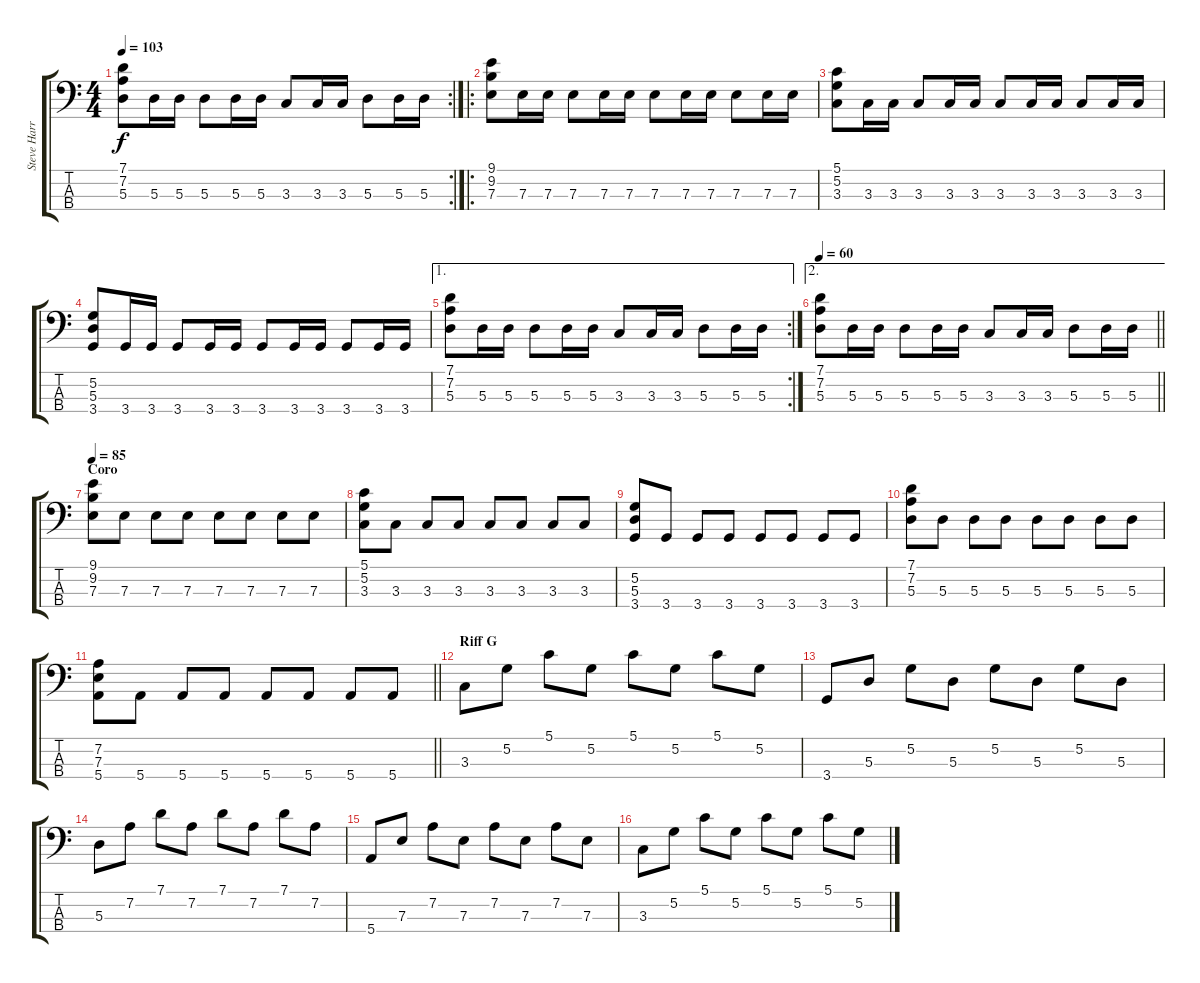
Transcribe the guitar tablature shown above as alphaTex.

\track ("Steve Harris" "Steve Harr") {instrument electricbassfinger}
\staff {score tabs}
\tuning (G2 D2 A1 E1) {hide}
\rc 2
\ts (4 4)
\tempo 103
\clef f4
\ks c
(7.1 7.2 5.3).8{dy f} 5.3.16 5.3.16 5.3.8 5.3.16 5.3.16 3.3.8 3.3.16 3.3.16 5.3.8 5.3.16 5.3.16 |
\ro
(9.1 9.2 7.3).8 7.3.16 7.3.16 7.3.8 7.3.16 7.3.16 7.3.8 7.3.16 7.3.16 7.3.8 7.3.16 7.3.16 |
(5.1 5.2 3.3).8 3.3.16 3.3.16 3.3.8 3.3.16 3.3.16 3.3.8 3.3.16 3.3.16 3.3.8 3.3.16 3.3.16 |
(5.2 5.3 3.4).8 3.4.16 3.4.16 3.4.8 3.4.16 3.4.16 3.4.8 3.4.16 3.4.16 3.4.8 3.4.16 3.4.16 |
\ae 1
\rc 2
(7.1 7.2 5.3).8 5.3.16 5.3.16 5.3.8 5.3.16 5.3.16 3.3.8 3.3.16 3.3.16 5.3.8 5.3.16 5.3.16 |
\ae 2
\tempo 60
\barLineRight lightlight
(7.1 7.2 5.3).8 5.3.16 5.3.16 5.3.8 5.3.16 5.3.16 3.3.8 3.3.16 3.3.16 5.3.8 5.3.16 5.3.16 |
\section ("" "Coro")
\tempo 85
(9.1 9.2 7.3).8 7.3.8 7.3.8 7.3.8 7.3.8 7.3.8 7.3.8 7.3.8 |
(5.1 5.2 3.3).8 3.3.8 3.3.8 3.3.8 3.3.8 3.3.8 3.3.8 3.3.8 |
(5.2 5.3 3.4).8 3.4.8 3.4.8 3.4.8 3.4.8 3.4.8 3.4.8 3.4.8 |
(7.1 7.2 5.3).8 5.3.8 5.3.8 5.3.8 5.3.8 5.3.8 5.3.8 5.3.8 |
\barLineRight lightlight
(7.2 7.3 5.4).8 5.4.8 5.4.8 5.4.8 5.4.8 5.4.8 5.4.8 5.4.8 |
\section ("" "Riff G")
3.3.8 5.2.8 5.1.8 5.2.8 5.1.8 5.2.8 5.1.8 5.2.8 |
3.4.8 5.3.8 5.2.8 5.3.8 5.2.8 5.3.8 5.2.8 5.3.8 |
5.3.8 7.2.8 7.1.8 7.2.8 7.1.8 7.2.8 7.1.8 7.2.8 |
5.4.8 7.3.8 7.2.8 7.3.8 7.2.8 7.3.8 7.2.8 7.3.8 |
3.3.8 5.2.8 5.1.8 5.2.8 5.1.8 5.2.8 5.1.8 5.2.8
